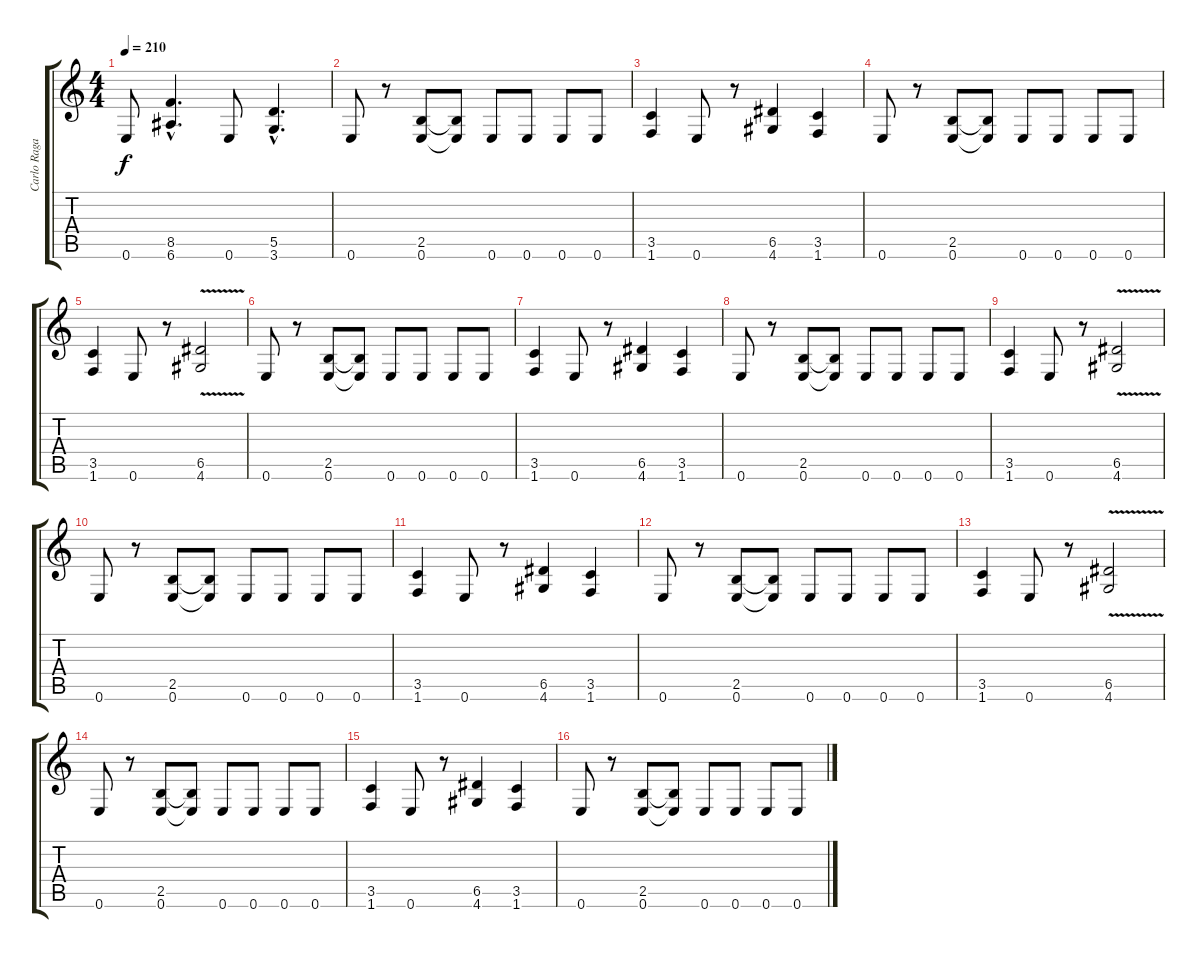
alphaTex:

\track ("Carlo Ragadas " "Carlo Raga") {instrument distortionguitar}
\staff {score tabs}
\tuning (E4 B3 G3 D3 A2 E2) {hide}
\ts (4 4)
\tempo 210
\clef g2
\ks c
0.6.8{dy f} (8.5{hac} 6.6{hac}).4{d} 0.6.8 (5.5{hac} 3.6{hac}).4{d} |
0.6.8 r.8 (2.5 0.6).8 (2.5{t} 0.6{t}).8 0.6.8 0.6.8 0.6.8 0.6.8 |
(3.5 1.6).4 0.6.8 r.8 (6.5 4.6).4 (3.5 1.6).4 |
0.6.8 r.8 (2.5 0.6).8 (2.5{t} 0.6{t}).8 0.6.8 0.6.8 0.6.8 0.6.8 |
(3.5 1.6).4 0.6.8 r.8 (6.5{v} 4.6{v}).2 |
0.6.8 r.8 (2.5 0.6).8 (2.5{t} 0.6{t}).8 0.6.8 0.6.8 0.6.8 0.6.8 |
(3.5 1.6).4 0.6.8 r.8 (6.5 4.6).4 (3.5 1.6).4 |
0.6.8 r.8 (2.5 0.6).8 (2.5{t} 0.6{t}).8 0.6.8 0.6.8 0.6.8 0.6.8 |
(3.5 1.6).4 0.6.8 r.8 (6.5{v} 4.6{v}).2 |
0.6.8 r.8 (2.5 0.6).8 (2.5{t} 0.6{t}).8 0.6.8 0.6.8 0.6.8 0.6.8 |
(3.5 1.6).4 0.6.8 r.8 (6.5 4.6).4 (3.5 1.6).4 |
0.6.8 r.8 (2.5 0.6).8 (2.5{t} 0.6{t}).8 0.6.8 0.6.8 0.6.8 0.6.8 |
(3.5 1.6).4 0.6.8 r.8 (6.5{v} 4.6{v}).2 |
0.6.8 r.8 (2.5 0.6).8 (2.5{t} 0.6{t}).8 0.6.8 0.6.8 0.6.8 0.6.8 |
(3.5 1.6).4 0.6.8 r.8 (6.5 4.6).4 (3.5 1.6).4 |
0.6.8 r.8 (2.5 0.6).8 (2.5{t} 0.6{t}).8 0.6.8 0.6.8 0.6.8 0.6.8
